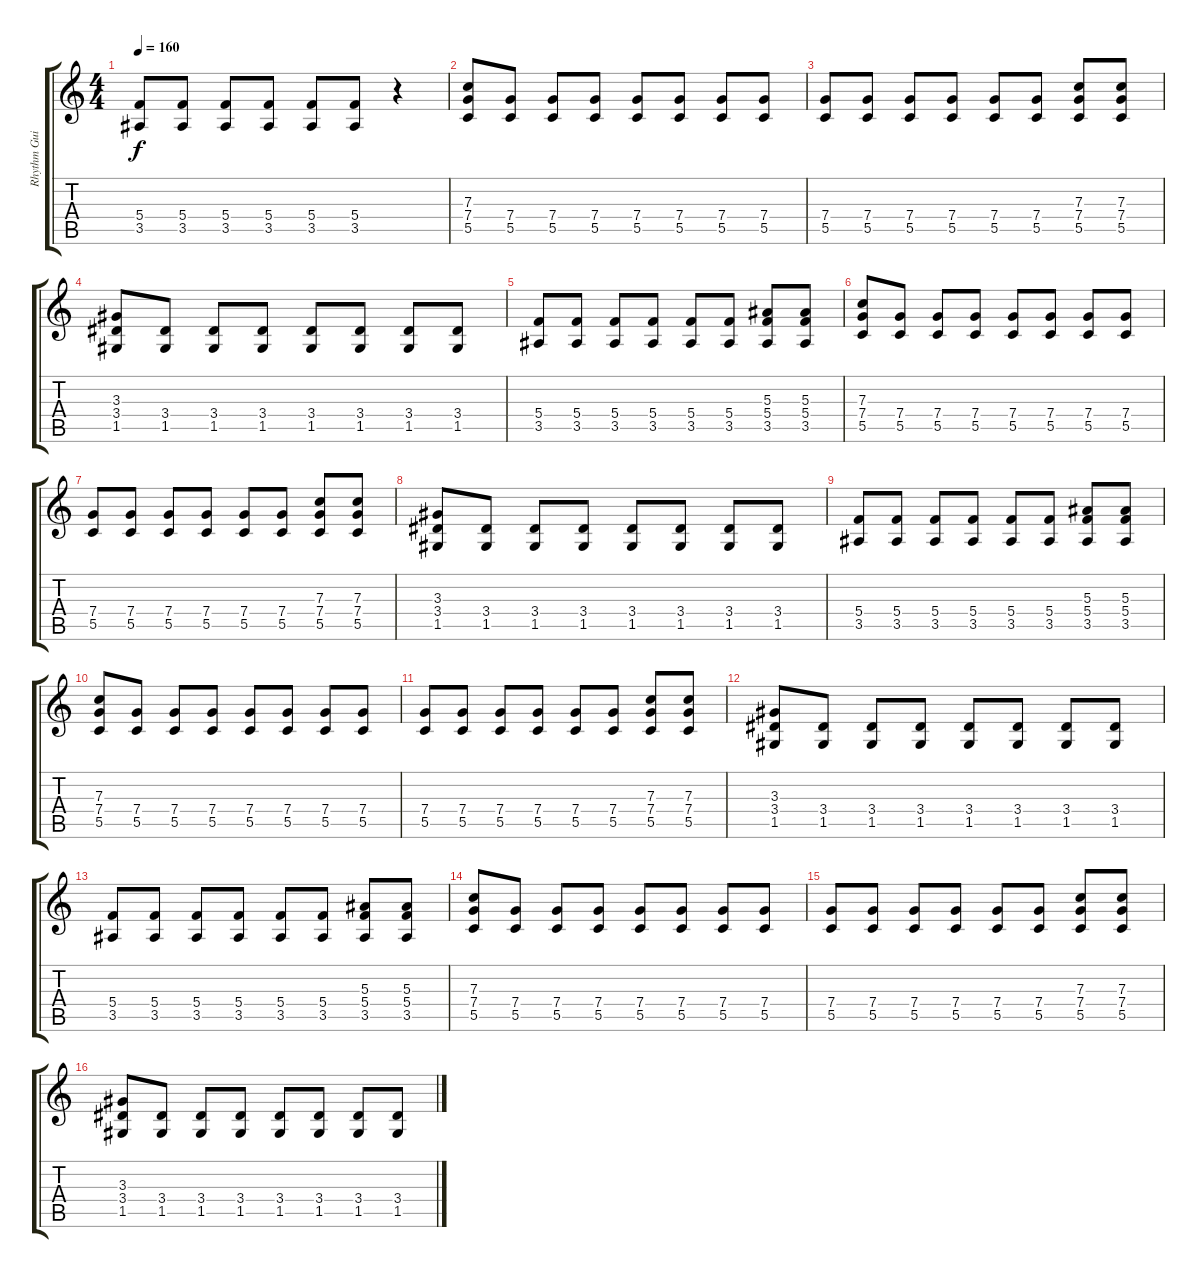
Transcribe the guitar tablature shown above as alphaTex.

\track ("Rhythm Guitar" "Rhythm Gui") {instrument distortionguitar}
\staff {score tabs}
\tuning (D4 A3 F3 C3 G2 C2) {hide}
\ts (4 4)
\tempo 160
\clef g2
\ks c
(5.4 3.5).8{dy f} (5.4 3.5).8 (5.4 3.5).8 (5.4 3.5).8 (5.4 3.5).8 (5.4 3.5).8 r.4 |
(7.3 7.4 5.5).8 (7.4 5.5).8 (7.4 5.5).8 (7.4 5.5).8 (7.4 5.5).8 (7.4 5.5).8 (7.4 5.5).8 (7.4 5.5).8 |
(7.4 5.5).8 (7.4 5.5).8 (7.4 5.5).8 (7.4 5.5).8 (7.4 5.5).8 (7.4 5.5).8 (7.3 7.4 5.5).8 (7.3 7.4 5.5).8 |
(3.3 3.4 1.5).8 (3.4 1.5).8 (3.4 1.5).8 (3.4 1.5).8 (3.4 1.5).8 (3.4 1.5).8 (3.4 1.5).8 (3.4 1.5).8 |
(5.4 3.5).8 (5.4 3.5).8 (5.4 3.5).8 (5.4 3.5).8 (5.4 3.5).8 (5.4 3.5).8 (5.3 5.4 3.5).8 (5.3 5.4 3.5).8 |
(7.3 7.4 5.5).8 (7.4 5.5).8 (7.4 5.5).8 (7.4 5.5).8 (7.4 5.5).8 (7.4 5.5).8 (7.4 5.5).8 (7.4 5.5).8 |
(7.4 5.5).8 (7.4 5.5).8 (7.4 5.5).8 (7.4 5.5).8 (7.4 5.5).8 (7.4 5.5).8 (7.3 7.4 5.5).8 (7.3 7.4 5.5).8 |
(3.3 3.4 1.5).8 (3.4 1.5).8 (3.4 1.5).8 (3.4 1.5).8 (3.4 1.5).8 (3.4 1.5).8 (3.4 1.5).8 (3.4 1.5).8 |
(5.4 3.5).8 (5.4 3.5).8 (5.4 3.5).8 (5.4 3.5).8 (5.4 3.5).8 (5.4 3.5).8 (5.3 5.4 3.5).8 (5.3 5.4 3.5).8 |
(7.3 7.4 5.5).8 (7.4 5.5).8 (7.4 5.5).8 (7.4 5.5).8 (7.4 5.5).8 (7.4 5.5).8 (7.4 5.5).8 (7.4 5.5).8 |
(7.4 5.5).8 (7.4 5.5).8 (7.4 5.5).8 (7.4 5.5).8 (7.4 5.5).8 (7.4 5.5).8 (7.3 7.4 5.5).8 (7.3 7.4 5.5).8 |
(3.3 3.4 1.5).8 (3.4 1.5).8 (3.4 1.5).8 (3.4 1.5).8 (3.4 1.5).8 (3.4 1.5).8 (3.4 1.5).8 (3.4 1.5).8 |
(5.4 3.5).8 (5.4 3.5).8 (5.4 3.5).8 (5.4 3.5).8 (5.4 3.5).8 (5.4 3.5).8 (5.3 5.4 3.5).8 (5.3 5.4 3.5).8 |
(7.3 7.4 5.5).8 (7.4 5.5).8 (7.4 5.5).8 (7.4 5.5).8 (7.4 5.5).8 (7.4 5.5).8 (7.4 5.5).8 (7.4 5.5).8 |
(7.4 5.5).8 (7.4 5.5).8 (7.4 5.5).8 (7.4 5.5).8 (7.4 5.5).8 (7.4 5.5).8 (7.3 7.4 5.5).8 (7.3 7.4 5.5).8 |
(3.3 3.4 1.5).8 (3.4 1.5).8 (3.4 1.5).8 (3.4 1.5).8 (3.4 1.5).8 (3.4 1.5).8 (3.4 1.5).8 (3.4 1.5).8
